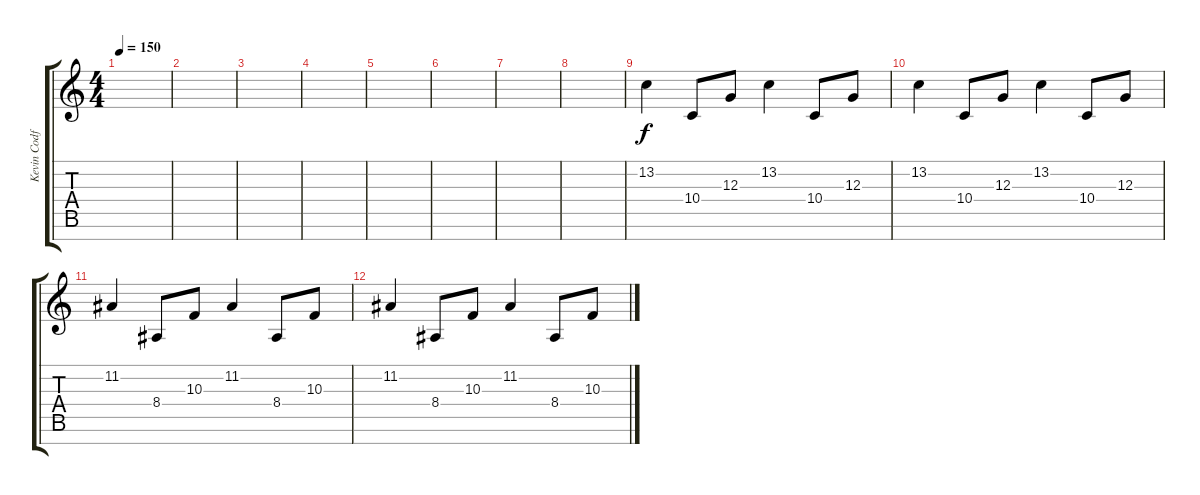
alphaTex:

\track ("Kevin Codfert - Keyboards" "Kevin Codf") {instrument lead1square}
\staff {score tabs}
\tuning (E4 B3 G3 D3 A2 E2 B1) {hide}
\ts (4 4)
\tempo 150
\clef g2
\ks c
|
|
|
|
|
|
|
|
13.2.4{volume 16 instrument acousticgrandpiano} 10.4.8 12.3.8 13.2.4 10.4.8 12.3.8 |
13.2.4 10.4.8 12.3.8 13.2.4 10.4.8 12.3.8 |
11.2.4 8.4.8 10.3.8 11.2.4 8.4.8 10.3.8 |
11.2.4 8.4.8 10.3.8 11.2.4 8.4.8 10.3.8
